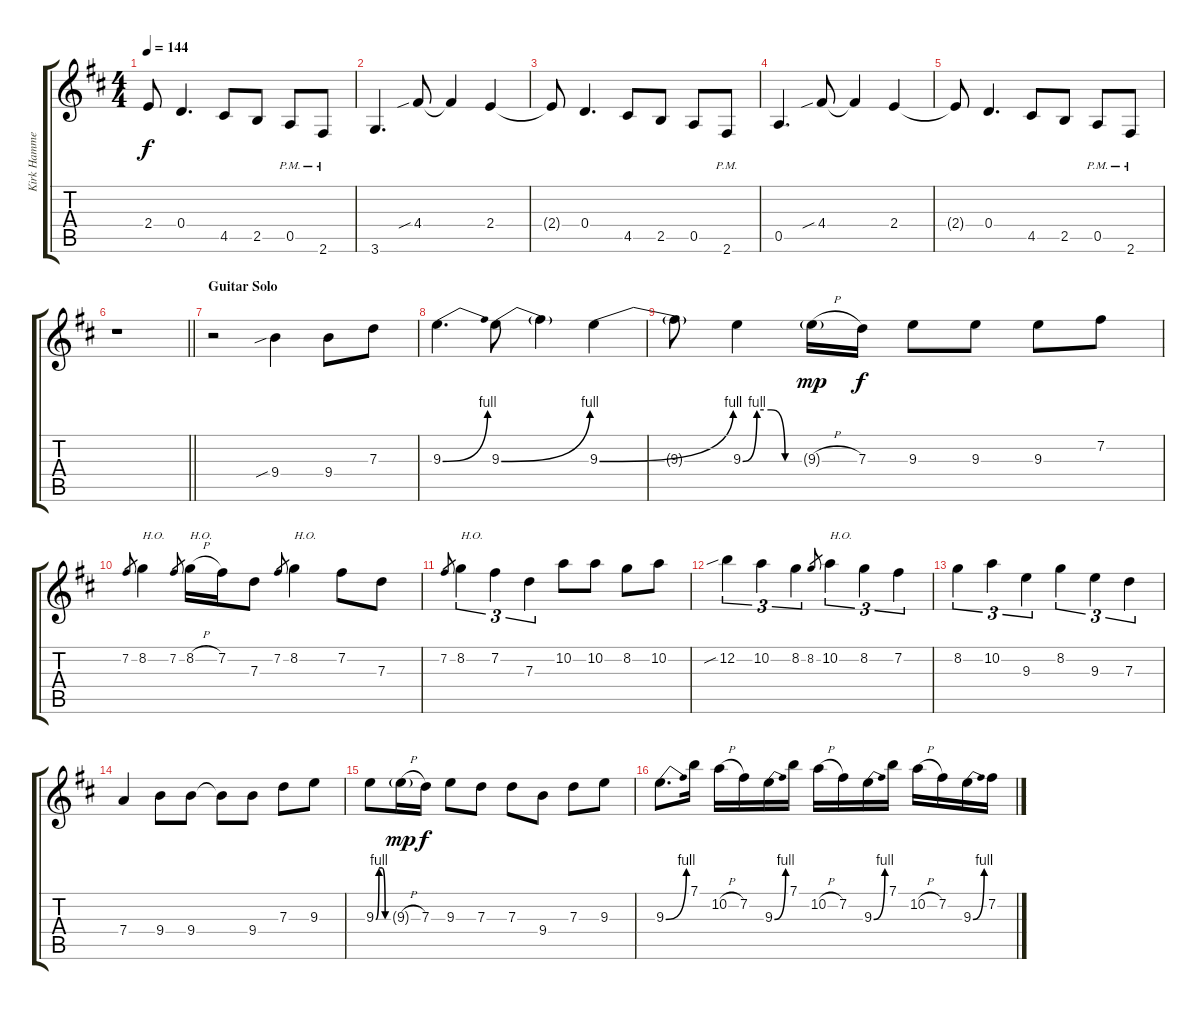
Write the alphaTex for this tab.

\track ("Kirk Hammett" "Kirk Hamme") {instrument distortionguitar}
\staff {score tabs}
\tuning (E4 B3 G3 D3 A2 E2) {hide}
\ts (4 4)
\tempo 144
\clef g2
\ks bminor
2.4{t}.8{dy f} 0.4.4{d} 4.5.8 2.5.8 0.5{pm}.8{instrument electricguitarmuted} 2.6{pm}.8 |
3.6.4{d instrument distortionguitar} 4.4{sib}.8 4.4{t}.4 2.4.4 |
2.4{t}.8 0.4.4{d} 4.5.8 2.5.8 0.5.8{instrument electricguitarmuted} 2.6{pm}.8 |
0.5.4{d instrument distortionguitar} 4.4{sib}.8 4.4{t}.4 2.4.4 |
2.4{t}.8 0.4.4{d} 4.5.8 2.5.8 0.5{pm}.8{instrument electricguitarmuted} 2.6{pm}.8 |
\barLineRight lightlight
r.1 |
\section ("" "Guitar Solo")
r.2{instrument distortionguitar} 9.4{sib}.4 9.4.8 7.3.8 |
9.3{be (bend 0 0 60 4)}.4{d} 9.3{be (bend 0 0 60 4)}.8 9.3{t}.4 9.3{be (bend 0 0 60 4)}.4 |
9.3{t}.8 9.3{be (custom 0 0 15 4 30 4 45 0 60 0)}.4 9.3{h g}.16{dy mp} 7.3.16{dy f} 9.3.8 9.3.8 9.3.8 7.2.8 |
7.2.8{gr} 8.2.4{txt "H.O."} 7.2.8{gr} 8.2{h}.16{txt "H.O."} 7.2.16 7.3.8 7.2.8{gr} 8.2.4{txt "H.O."} 7.2.8 7.3.8 |
7.2.8{gr} 8.2.4{tu (3 2) txt "H.O."} 7.2.4{tu (3 2)} 7.3.4{tu (3 2)} 10.2.8 10.2.8 8.2.8 10.2.8 |
12.2{sib}.4{tu (3 2)} 10.2.4{tu (3 2)} 8.2.4{tu (3 2)} 8.2.8{gr} 10.2.4{tu (3 2) txt "H.O."} 8.2.4{tu (3 2)} 7.2.4{tu (3 2)} |
8.2.4{tu (3 2)} 10.2.4{tu (3 2)} 9.3.4{tu (3 2)} 8.2.4{tu (3 2)} 9.3.4{tu (3 2)} 7.3.4{tu (3 2)} |
7.4.4 9.4.8 9.4.8 9.4{t}.8 9.4.8 7.3.8 9.3.8 |
9.3{be (custom 0 0 15 4 30 4 45 0 60 0)}.8 9.3{h g}.16{dy mp} 7.3.16{dy f} 9.3.8 7.3.8 7.3.8 9.4.8 7.3.8 9.3.8 |
9.3{be (bend 0 0 60 4)}.8{d} 7.1.16 10.2{h}.16 7.2.16 9.3{be (bend 0 0 60 4)}.16 7.1.16 10.2{h}.16 7.2.16 9.3{be (bend 0 0 60 4)}.16 7.1.16 10.2{h}.16 7.2.16 9.3{be (bend 0 0 60 4)}.16 7.2.16
